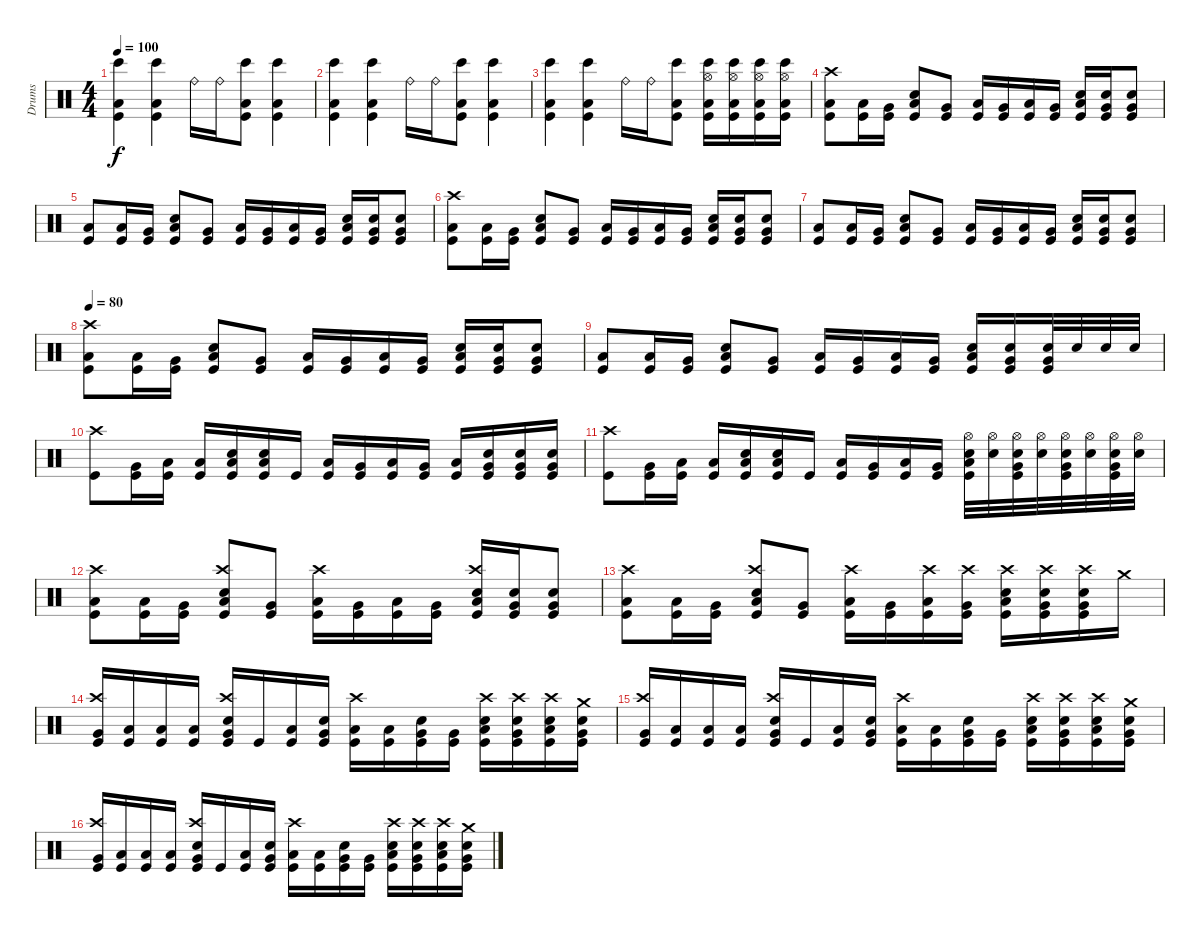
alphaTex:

\track ("Drums" "Drums") {instrument percussion}
\staff {score}
\articulation defaults
\ts (4 4)
\tempo 100
\clef neutral
\ks c
("Bongo High (hit)" "Low Floor Tom (hit)" "Kick (hit)").4{dy f} ("Bongo High (hit)" "Low Floor Tom (hit)" "Kick (hit)").4 "Ride (bell)".16 "Ride (bell)".16 ("Bongo High (hit)" "Low Floor Tom (hit)" "Kick (hit)").8 ("Bongo High (hit)" "Low Floor Tom (hit)" "Kick (hit)").4 |
("Bongo High (hit)" "Low Floor Tom (hit)" "Kick (hit)").4 ("Bongo High (hit)" "Low Floor Tom (hit)" "Kick (hit)").4 "Ride (bell)".16 "Ride (bell)".16 ("Bongo High (hit)" "Low Floor Tom (hit)" "Kick (hit)").8 ("Bongo High (hit)" "Low Floor Tom (hit)" "Kick (hit)").4 |
("Bongo High (hit)" "Low Floor Tom (hit)" "Kick (hit)").4 ("Bongo High (hit)" "Low Floor Tom (hit)" "Kick (hit)").4 "Ride (bell)".16 "Ride (bell)".16 ("Bongo High (hit)" "Low Floor Tom (hit)" "Kick (hit)").8 ("Hi-Hat (open)" "Bongo High (hit)" "Low Floor Tom (hit)" "Kick (hit)").16 ("Hi-Hat (open)" "Bongo High (hit)" "Low Floor Tom (hit)" "Kick (hit)").16 ("Hi-Hat (open)" "Bongo High (hit)" "Low Floor Tom (hit)" "Kick (hit)").16 ("Hi-Hat (open)" "Bongo High (hit)" "Low Floor Tom (hit)" "Kick (hit)").16 |
("Crash high (hit)" "Low Floor Tom (hit)" "Kick (hit)").8 ("Low Floor Tom (hit)" "Kick (hit)").16 ("Very Low Tom (hit)" "Kick (hit)").16 ("Electric Snare (hit)" "Low Floor Tom (hit)" "Kick (hit)").8 ("Very Low Tom (hit)" "Kick (hit)").8 ("Low Floor Tom (hit)" "Kick (hit)").16 ("Very Low Tom (hit)" "Kick (hit)").16 ("Low Floor Tom (hit)" "Kick (hit)").16 ("Very Low Tom (hit)" "Kick (hit)").16 ("Electric Snare (hit)" "Low Floor Tom (hit)" "Kick (hit)").16 ("Electric Snare (hit)" "Very Low Tom (hit)" "Kick (hit)").16 ("Electric Snare (hit)" "Very Low Tom (hit)" "Kick (hit)").8 |
("Low Floor Tom (hit)" "Kick (hit)").8 ("Low Floor Tom (hit)" "Kick (hit)").16 ("Very Low Tom (hit)" "Kick (hit)").16 ("Electric Snare (hit)" "Low Floor Tom (hit)" "Kick (hit)").8 ("Very Low Tom (hit)" "Kick (hit)").8 ("Low Floor Tom (hit)" "Kick (hit)").16 ("Very Low Tom (hit)" "Kick (hit)").16 ("Low Floor Tom (hit)" "Kick (hit)").16 ("Very Low Tom (hit)" "Kick (hit)").16 ("Electric Snare (hit)" "Low Floor Tom (hit)" "Kick (hit)").16 ("Electric Snare (hit)" "Very Low Tom (hit)" "Kick (hit)").16 ("Electric Snare (hit)" "Very Low Tom (hit)" "Kick (hit)").8 |
("Crash high (hit)" "Low Floor Tom (hit)" "Kick (hit)").8 ("Low Floor Tom (hit)" "Kick (hit)").16 ("Very Low Tom (hit)" "Kick (hit)").16 ("Electric Snare (hit)" "Low Floor Tom (hit)" "Kick (hit)").8 ("Very Low Tom (hit)" "Kick (hit)").8 ("Low Floor Tom (hit)" "Kick (hit)").16 ("Very Low Tom (hit)" "Kick (hit)").16 ("Low Floor Tom (hit)" "Kick (hit)").16 ("Very Low Tom (hit)" "Kick (hit)").16 ("Electric Snare (hit)" "Low Floor Tom (hit)" "Kick (hit)").16 ("Electric Snare (hit)" "Very Low Tom (hit)" "Kick (hit)").16 ("Electric Snare (hit)" "Very Low Tom (hit)" "Kick (hit)").8 |
("Low Floor Tom (hit)" "Kick (hit)").8 ("Low Floor Tom (hit)" "Kick (hit)").16 ("Very Low Tom (hit)" "Kick (hit)").16 ("Electric Snare (hit)" "Low Floor Tom (hit)" "Kick (hit)").8 ("Very Low Tom (hit)" "Kick (hit)").8 ("Low Floor Tom (hit)" "Kick (hit)").16 ("Very Low Tom (hit)" "Kick (hit)").16 ("Low Floor Tom (hit)" "Kick (hit)").16 ("Very Low Tom (hit)" "Kick (hit)").16 ("Electric Snare (hit)" "Low Floor Tom (hit)" "Kick (hit)").16 ("Electric Snare (hit)" "Very Low Tom (hit)" "Kick (hit)").16 ("Electric Snare (hit)" "Very Low Tom (hit)" "Kick (hit)").8 |
\tempo 80
("Crash high (hit)" "Low Floor Tom (hit)" "Kick (hit)").8 ("Low Floor Tom (hit)" "Kick (hit)").16 ("Very Low Tom (hit)" "Kick (hit)").16 ("Electric Snare (hit)" "Low Floor Tom (hit)" "Kick (hit)").8 ("Very Low Tom (hit)" "Kick (hit)").8 ("Low Floor Tom (hit)" "Kick (hit)").16 ("Very Low Tom (hit)" "Kick (hit)").16 ("Low Floor Tom (hit)" "Kick (hit)").16 ("Very Low Tom (hit)" "Kick (hit)").16 ("Electric Snare (hit)" "Low Floor Tom (hit)" "Kick (hit)").16 ("Electric Snare (hit)" "Very Low Tom (hit)" "Kick (hit)").16 ("Electric Snare (hit)" "Very Low Tom (hit)" "Kick (hit)").8 |
("Low Floor Tom (hit)" "Kick (hit)").8 ("Low Floor Tom (hit)" "Kick (hit)").16 ("Very Low Tom (hit)" "Kick (hit)").16 ("Electric Snare (hit)" "Low Floor Tom (hit)" "Kick (hit)").8 ("Very Low Tom (hit)" "Kick (hit)").8 ("Low Floor Tom (hit)" "Kick (hit)").16 ("Very Low Tom (hit)" "Kick (hit)").16 ("Low Floor Tom (hit)" "Kick (hit)").16 ("Very Low Tom (hit)" "Kick (hit)").16 ("Electric Snare (hit)" "Low Floor Tom (hit)" "Kick (hit)").16 ("Electric Snare (hit)" "Very Low Tom (hit)" "Kick (hit)").16 ("Electric Snare (hit)" "Very Low Tom (hit)" "Kick (hit)").32 "Electric Snare (hit)".32 "Electric Snare (hit)".32 "Electric Snare (hit)".32 |
("Crash high (hit)" "Kick (hit)").8 ("Very Low Tom (hit)" "Kick (hit)").16 ("Low Floor Tom (hit)" "Kick (hit)").16 ("Low Floor Tom (hit)" "Kick (hit)").16 ("Electric Snare (hit)" "Low Floor Tom (hit)" "Kick (hit)").16 ("Electric Snare (hit)" "Low Floor Tom (hit)" "Kick (hit)").16 "Kick (hit)".16 ("Low Floor Tom (hit)" "Kick (hit)").16 ("Very Low Tom (hit)" "Kick (hit)").16 ("Low Floor Tom (hit)" "Kick (hit)").16 ("Very Low Tom (hit)" "Kick (hit)").16 ("Low Floor Tom (hit)" "Kick (hit)").16 ("Electric Snare (hit)" "Very Low Tom (hit)" "Kick (hit)").16 ("Electric Snare (hit)" "Very Low Tom (hit)" "Kick (hit)").16 ("Electric Snare (hit)" "Very Low Tom (hit)" "Kick (hit)").16 |
("Crash high (hit)" "Kick (hit)").8 ("Very Low Tom (hit)" "Kick (hit)").16 ("Low Floor Tom (hit)" "Kick (hit)").16 ("Low Floor Tom (hit)" "Kick (hit)").16 ("Electric Snare (hit)" "Low Floor Tom (hit)" "Kick (hit)").16 ("Electric Snare (hit)" "Low Floor Tom (hit)" "Kick (hit)").16 "Kick (hit)".16 ("Low Floor Tom (hit)" "Kick (hit)").16 ("Very Low Tom (hit)" "Kick (hit)").16 ("Low Floor Tom (hit)" "Kick (hit)").16 ("Very Low Tom (hit)" "Kick (hit)").16 ("Hi-Hat (open)" "Electric Snare (hit)" "Low Floor Tom (hit)" "Kick (hit)").32 ("Hi-Hat (open)" "Electric Snare (hit)").32 ("Hi-Hat (open)" "Electric Snare (hit)" "Very Low Tom (hit)" "Kick (hit)").32 ("Hi-Hat (open)" "Electric Snare (hit)").32 ("Hi-Hat (open)" "Electric Snare (hit)" "Very Low Tom (hit)" "Kick (hit)").32 ("Hi-Hat (open)" "Electric Snare (hit)").32 ("Hi-Hat (open)" "Electric Snare (hit)" "Very Low Tom (hit)" "Kick (hit)").32 ("Hi-Hat (open)" "Electric Snare (hit)").32 |
("Crash high (hit)" "Low Floor Tom (hit)" "Kick (hit)").8 ("Low Floor Tom (hit)" "Kick (hit)").16 ("Very Low Tom (hit)" "Kick (hit)").16 ("Crash high (hit)" "Electric Snare (hit)" "Low Floor Tom (hit)" "Kick (hit)").8 ("Very Low Tom (hit)" "Kick (hit)").8 ("Crash high (hit)" "Low Floor Tom (hit)" "Kick (hit)").16 ("Very Low Tom (hit)" "Kick (hit)").16 ("Low Floor Tom (hit)" "Kick (hit)").16 ("Very Low Tom (hit)" "Kick (hit)").16 ("Crash high (hit)" "Electric Snare (hit)" "Low Floor Tom (hit)" "Kick (hit)").16 ("Electric Snare (hit)" "Very Low Tom (hit)" "Kick (hit)").16 ("Electric Snare (hit)" "Very Low Tom (hit)" "Kick (hit)").8 |
("Crash high (hit)" "Low Floor Tom (hit)" "Kick (hit)").8 ("Low Floor Tom (hit)" "Kick (hit)").16 ("Very Low Tom (hit)" "Kick (hit)").16 ("Crash high (hit)" "Electric Snare (hit)" "Low Floor Tom (hit)" "Kick (hit)").8 ("Very Low Tom (hit)" "Kick (hit)").8 ("Crash high (hit)" "Low Floor Tom (hit)" "Kick (hit)").16 ("Very Low Tom (hit)" "Kick (hit)").16 ("Crash high (hit)" "Low Floor Tom (hit)" "Kick (hit)").16 ("Crash high (hit)" "Very Low Tom (hit)" "Kick (hit)").16 ("Crash high (hit)" "Electric Snare (hit)" "Low Floor Tom (hit)" "Kick (hit)").16 ("Crash high (hit)" "Electric Snare (hit)" "Very Low Tom (hit)" "Kick (hit)").16 ("Crash high (hit)" "Electric Snare (hit)" "Very Low Tom (hit)" "Kick (hit)").16 "Crash medium (hit)".16 |
("Crash high (hit)" "Very Low Tom (hit)" "Kick (hit)").16 ("Low Floor Tom (hit)" "Kick (hit)").16 ("Low Floor Tom (hit)" "Kick (hit)").16 ("Low Floor Tom (hit)" "Kick (hit)").16 ("Crash high (hit)" "Electric Snare (hit)" "Very Low Tom (hit)" "Kick (hit)").16 "Kick (hit)".16 ("Low Floor Tom (hit)" "Kick (hit)").16 ("Electric Snare (hit)" "Very Low Tom (hit)" "Kick (hit)").16 ("Crash high (hit)" "Low Floor Tom (hit)" "Kick (hit)").16 ("Low Floor Tom (hit)" "Kick (hit)").16 ("Electric Snare (hit)" "Very Low Tom (hit)" "Kick (hit)").16 ("Very Low Tom (hit)" "Kick (hit)").16 ("Crash high (hit)" "Electric Snare (hit)" "Low Floor Tom (hit)" "Kick (hit)").16 ("Crash high (hit)" "Electric Snare (hit)" "Very Low Tom (hit)" "Kick (hit)").16 ("Crash high (hit)" "Electric Snare (hit)" "Low Floor Tom (hit)" "Kick (hit)").16 ("Crash medium (hit)" "Electric Snare (hit)" "Very Low Tom (hit)" "Kick (hit)").16 |
("Crash high (hit)" "Very Low Tom (hit)" "Kick (hit)").16 ("Low Floor Tom (hit)" "Kick (hit)").16 ("Low Floor Tom (hit)" "Kick (hit)").16 ("Low Floor Tom (hit)" "Kick (hit)").16 ("Crash high (hit)" "Electric Snare (hit)" "Very Low Tom (hit)" "Kick (hit)").16 "Kick (hit)".16 ("Low Floor Tom (hit)" "Kick (hit)").16 ("Electric Snare (hit)" "Very Low Tom (hit)" "Kick (hit)").16 ("Crash high (hit)" "Low Floor Tom (hit)" "Kick (hit)").16 ("Low Floor Tom (hit)" "Kick (hit)").16 ("Electric Snare (hit)" "Very Low Tom (hit)" "Kick (hit)").16 ("Very Low Tom (hit)" "Kick (hit)").16 ("Crash high (hit)" "Electric Snare (hit)" "Low Floor Tom (hit)" "Kick (hit)").16 ("Crash high (hit)" "Electric Snare (hit)" "Very Low Tom (hit)" "Kick (hit)").16 ("Crash high (hit)" "Electric Snare (hit)" "Low Floor Tom (hit)" "Kick (hit)").16 ("Crash medium (hit)" "Electric Snare (hit)" "Very Low Tom (hit)" "Kick (hit)").16 |
("Crash high (hit)" "Very Low Tom (hit)" "Kick (hit)").16 ("Low Floor Tom (hit)" "Kick (hit)").16 ("Low Floor Tom (hit)" "Kick (hit)").16 ("Low Floor Tom (hit)" "Kick (hit)").16 ("Crash high (hit)" "Electric Snare (hit)" "Very Low Tom (hit)" "Kick (hit)").16 "Kick (hit)".16 ("Low Floor Tom (hit)" "Kick (hit)").16 ("Electric Snare (hit)" "Very Low Tom (hit)" "Kick (hit)").16 ("Crash high (hit)" "Low Floor Tom (hit)" "Kick (hit)").16 ("Low Floor Tom (hit)" "Kick (hit)").16 ("Electric Snare (hit)" "Very Low Tom (hit)" "Kick (hit)").16 ("Very Low Tom (hit)" "Kick (hit)").16 ("Crash high (hit)" "Electric Snare (hit)" "Low Floor Tom (hit)" "Kick (hit)").16 ("Crash high (hit)" "Electric Snare (hit)" "Very Low Tom (hit)" "Kick (hit)").16 ("Crash high (hit)" "Electric Snare (hit)" "Low Floor Tom (hit)" "Kick (hit)").16 ("Crash medium (hit)" "Electric Snare (hit)" "Very Low Tom (hit)" "Kick (hit)").16
